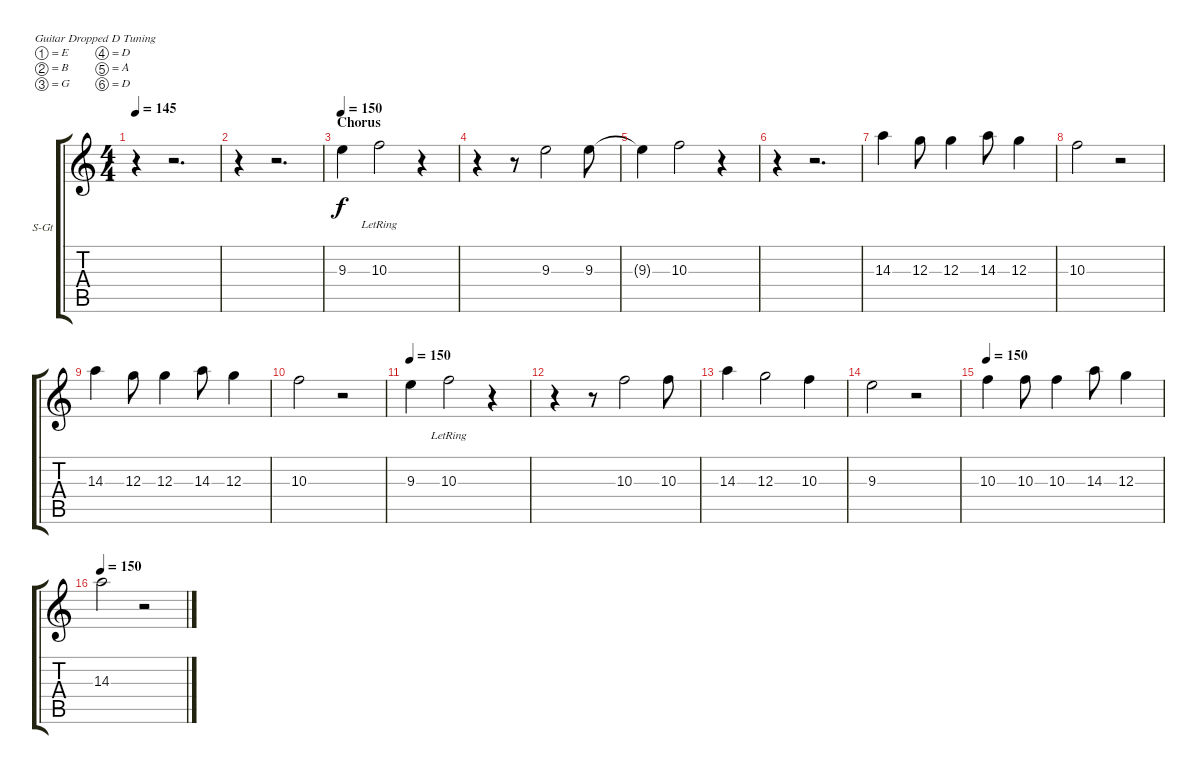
\bracketExtendMode groupsimilarinstruments
\firstSystemTrackNameOrientation horizontal
\otherSystemsTrackNameOrientation horizontal
\track ("Jordan Blake" "S-Gt") {instrument clarinet}
\staff {score tabs}
\tuning (E4 B3 G3 D3 A2 D2)
\displaytranspose 12
\ts (4 4)
\tempo 145
\clef g2
\ks c
r.4{dy f} r.2{d} |
r.4 r.2{d} |
\section ("" "Chorus")
\tempo 150
9.3.4 10.3{lr}.2 r.4 |
r.4 r.8 9.3.2 9.3.8 |
9.3{t}.4 10.3.2 r.4 |
r.4 r.2{d} |
14.3.4 12.3.8 12.3.4 14.3.8 12.3.4 |
10.3.2 r.2 |
14.3.4 12.3.8 12.3.4 14.3.8 12.3.4 |
10.3.2 r.2 |
\tempo 150
9.3.4 10.3{lr}.2 r.4 |
r.4 r.8 10.3.2 10.3.8 |
14.3.4 12.3.2 10.3.4 |
9.3.2 r.2 |
\tempo 150
10.3.4 10.3.8 10.3.4 14.3.8 12.3.4 |
\tempo 150
14.3.2 r.2
